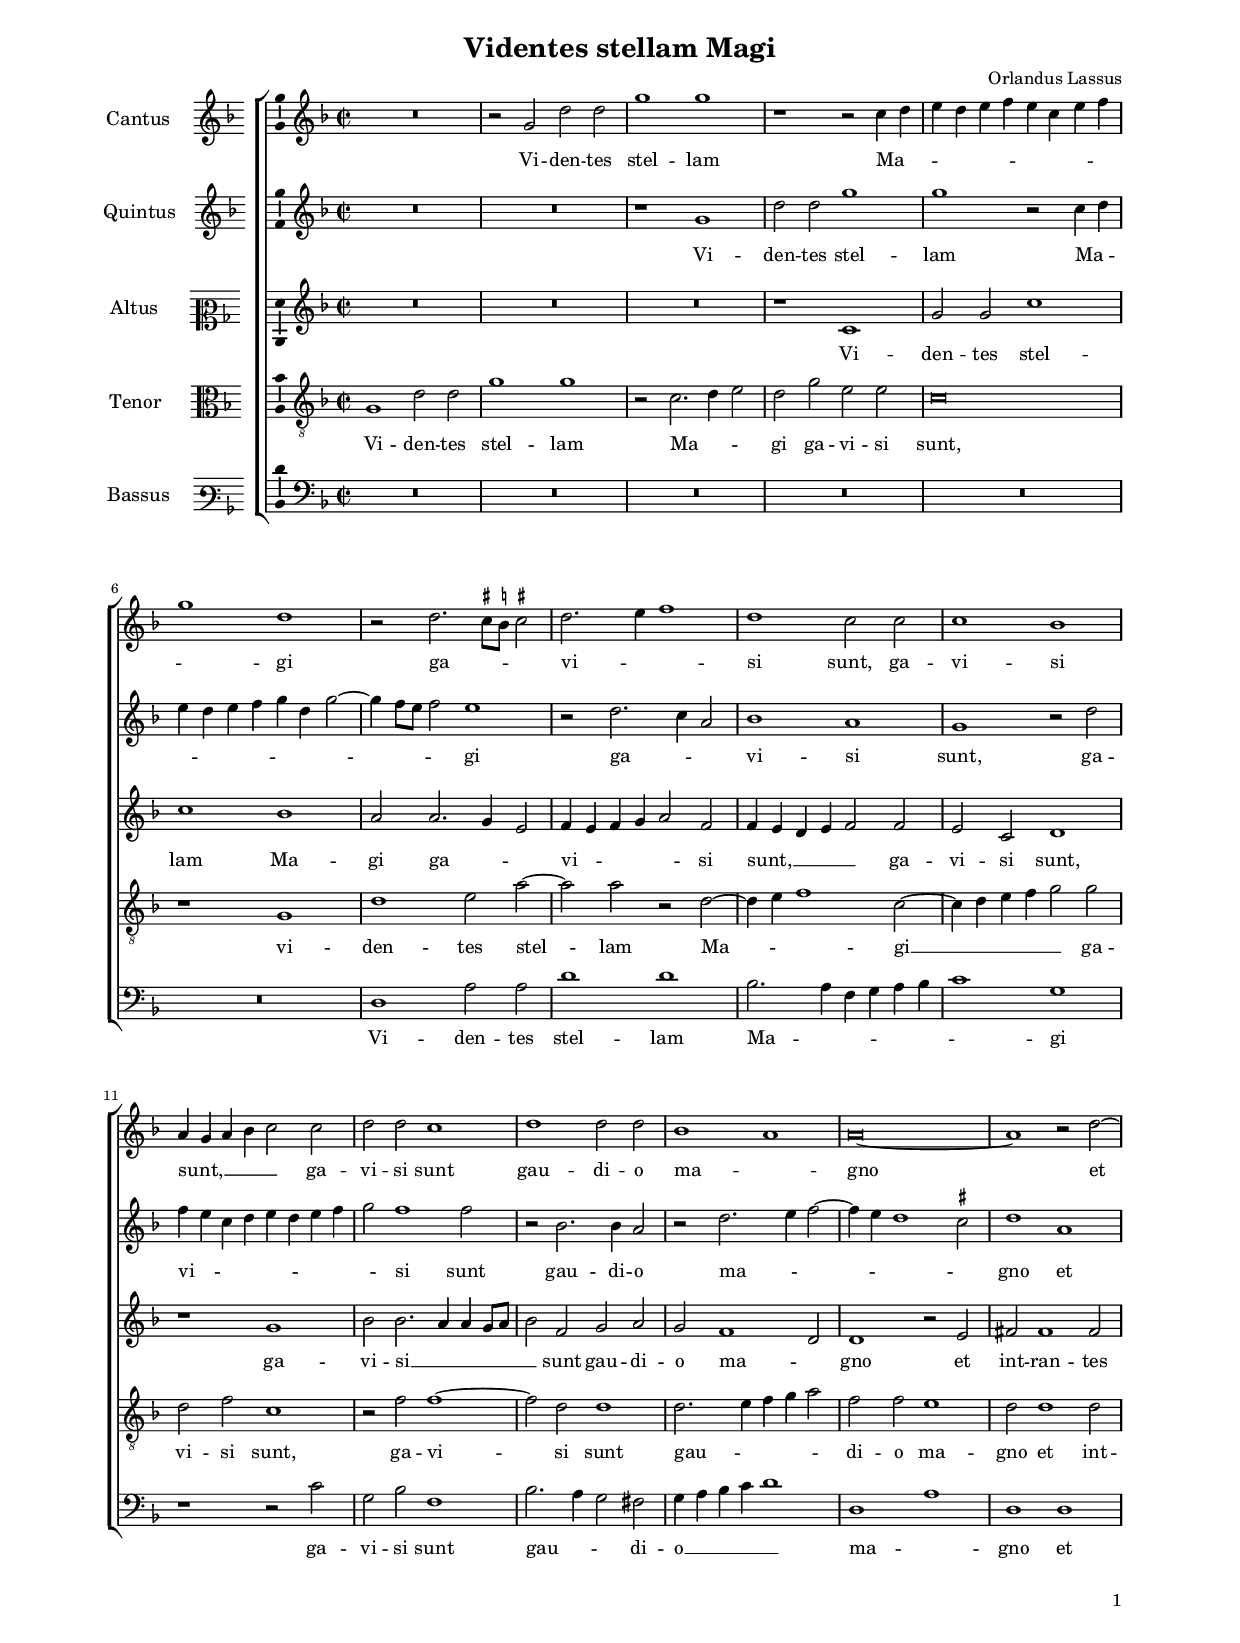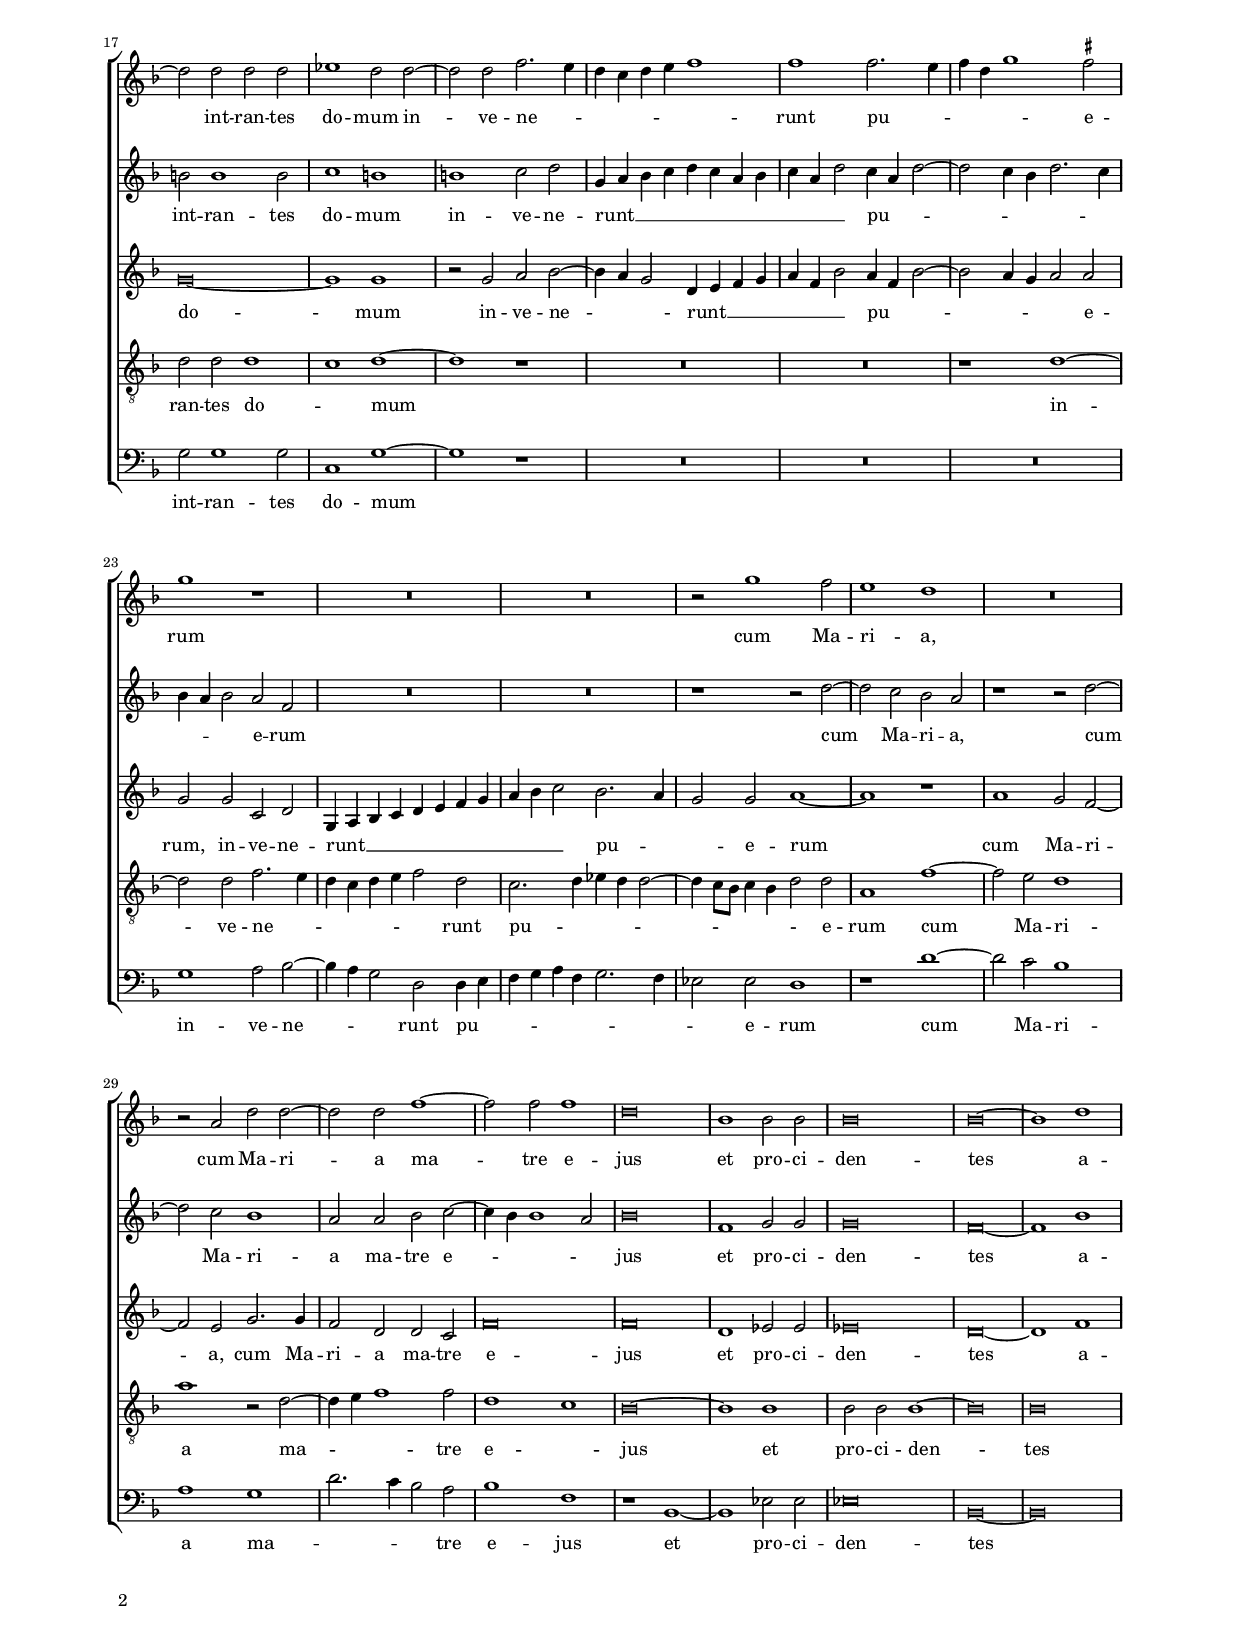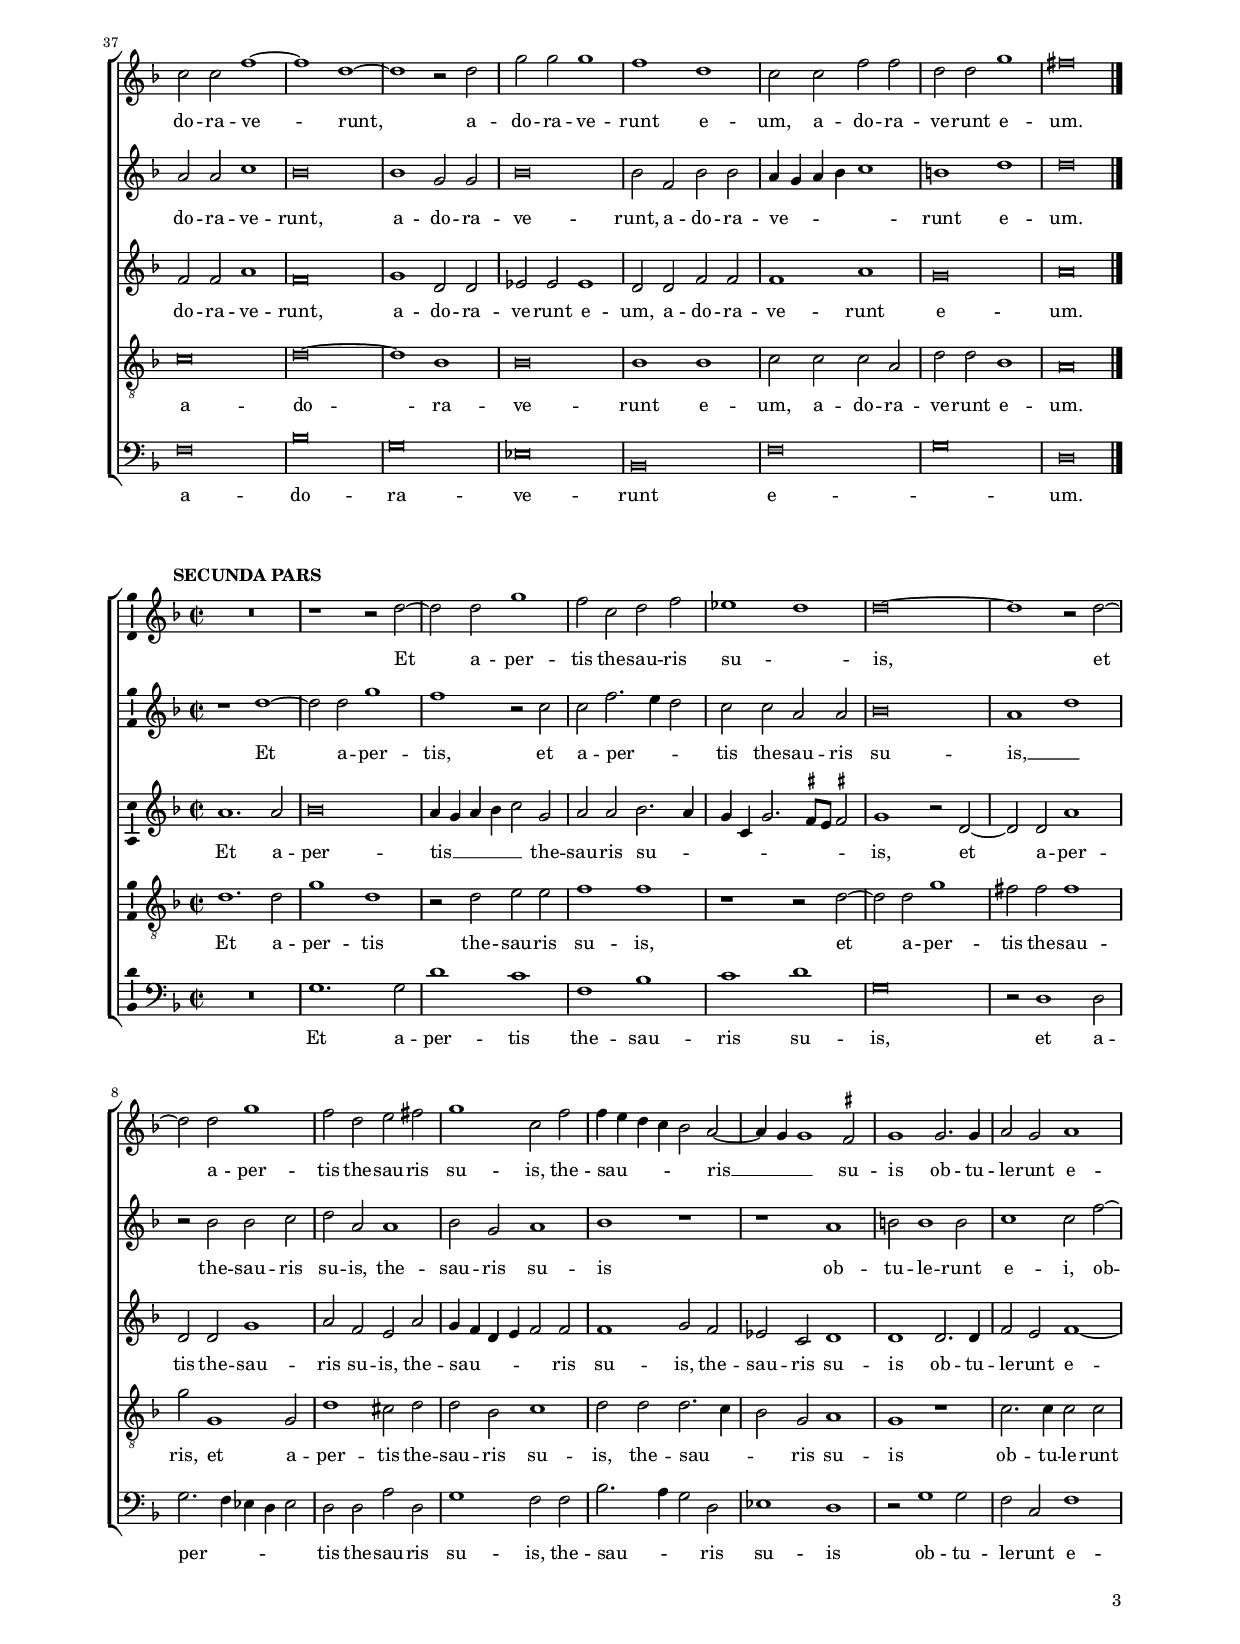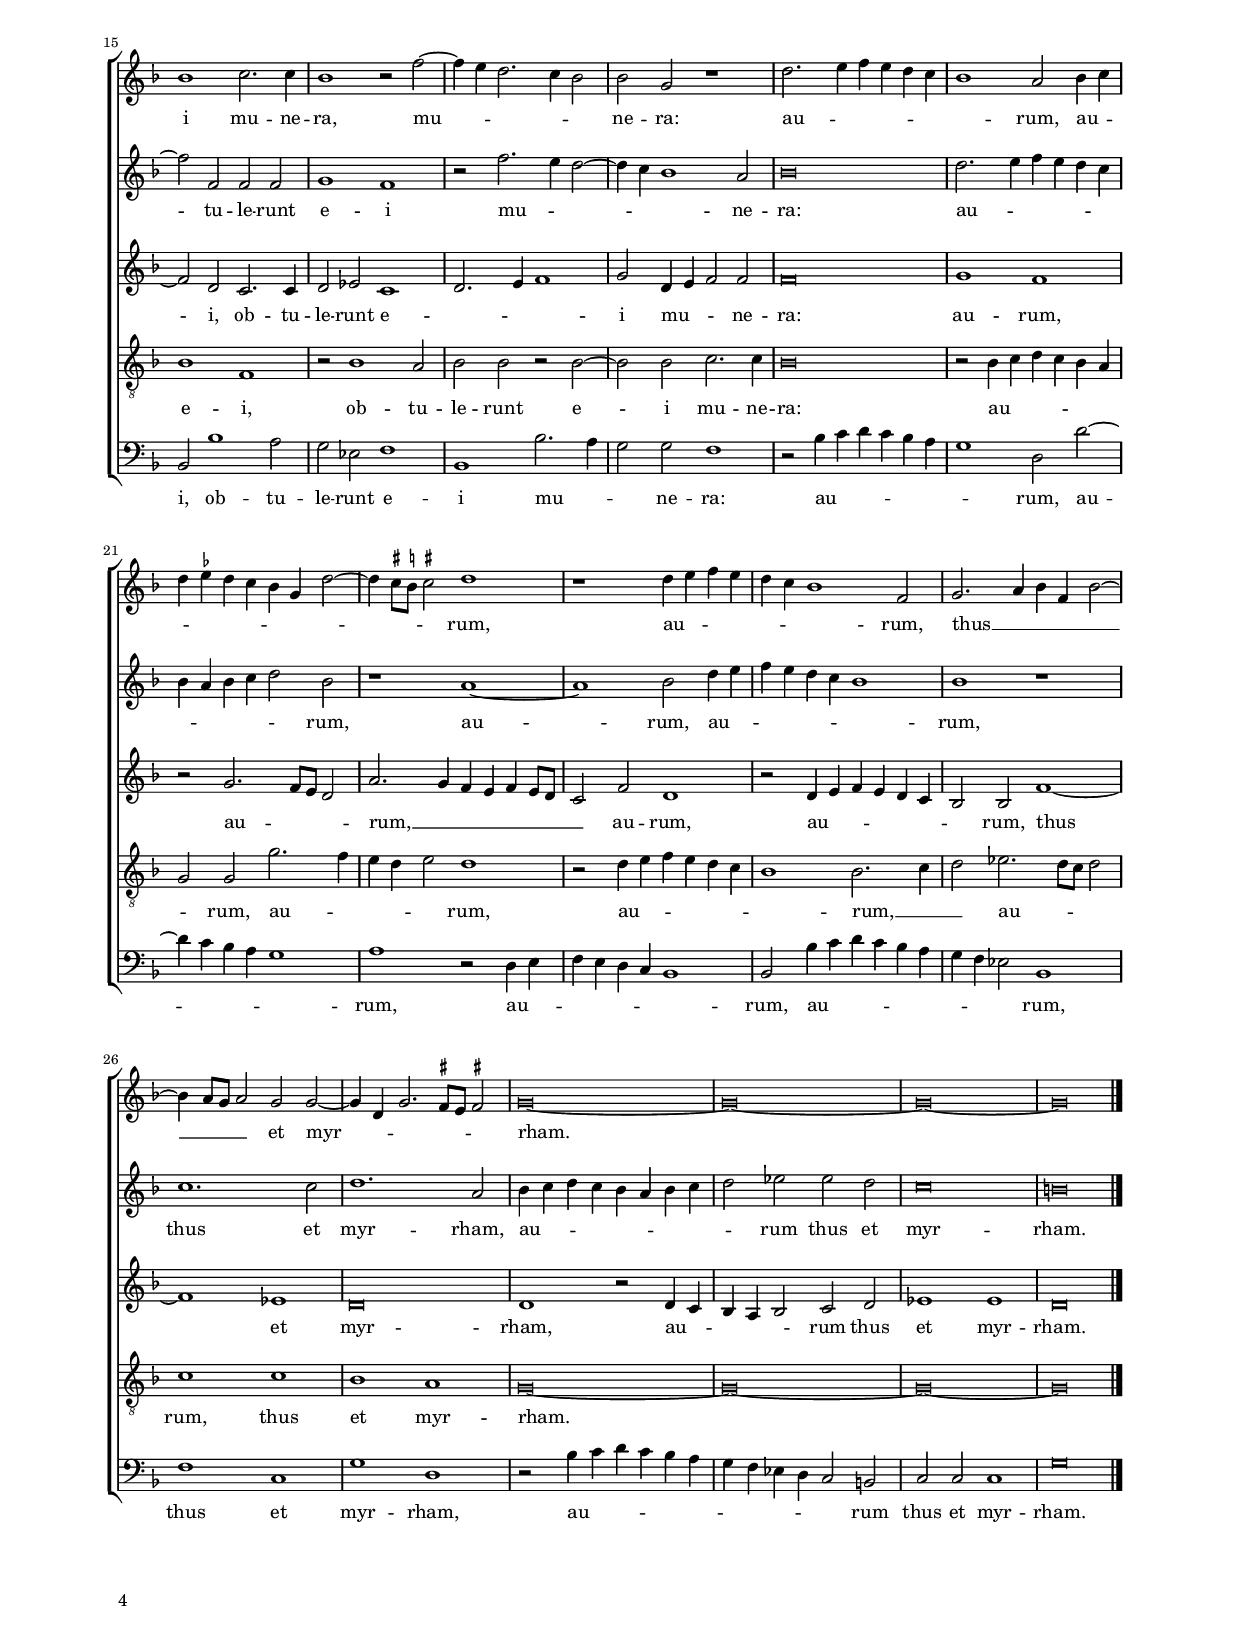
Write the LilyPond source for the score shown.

\header
{
  title="Videntes stellam Magi"
  composer="Orlandus Lassus"
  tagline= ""
}

\version "2.22.1"
\include "deutsch.ly"
#(set-global-staff-size 15)
% #(set-default-paper-size "letter")
#(ly:set-option 'point-and-click #f)

	
	ficta = { \once \set suggestAccidentals = ##t }
	
	forget = #(define-music-function (music) (ly:music?) #{
		\accidentalStyle forget
		$music
		\accidentalStyle default
		#})
	
	m = \melisma
	me = \melismaEnd


\paper
	{
	top-margin = 1.8 \cm
	bottom-margin = 1.2 \cm
	left-margin = 2 \cm
	right-margin = 2 \cm
	ragged-bottom = ##f
	ragged-last-bottom = ##t
	print-page-number = ##f
	score-system-spacing = #'((basic-distance . 16) (minimum-distance . 14) (padding . 5) (strechability . 150))
	system-system-spacing = #'((basic-distance . 16) (minimum-distance . 14) (padding . 5) (strechability . 150))
    oddFooterMarkup=\markup   \fill-line { "" \fromproperty #'page:page-number-string }
    evenFooterMarkup=\markup  \fill-line { \fromproperty #'page:page-number-string "" }
    last-bottom-spacing = #'((basic-distance . 12) (minimum-distance . 7) (padding . 4))
%	systems-per-page = 3
%   page-count = 4
%	min-systems-per-page = 3
	}

global = {
	\key f \major
	\time 2/2 \set Score.measureLength = #(ly:make-moment 2/1)
    \set Score.tempoHideNote = ##t
    \tempo 2 = 90
    \skip 1*2*44 \bar "|."
	}
	

incipitcantus = \markup { \score {
	{
	\set Staff.instrumentName = \markup { \fontsize #1 "Cantus" }
	\key f \major
	\clef violin
	s4 \bar ""
	}
	\layout  {
	raggedright = ##t
	indent = 1.8 \cm
	line-width = 2.5 \cm
	\context { \Staff \remove Time_signature_engraver }
	\override Staff.Clef.Y-extent = #'(0 . 0)
	}} \hspace #1 }
       
      
incipitquintus = \markup { \score {
	{
	\set Staff.instrumentName = \markup { \fontsize #1 "Quintus" }
	\key f \major
	\clef violin
	s4 \bar ""
	}
	\layout  {
	raggedright = ##t
	indent = 1.8 \cm
	line-width = 2.5 \cm
	\context { \Staff \remove Time_signature_engraver }
	\override Staff.Clef.Y-extent = #'(0 . 0)
	}} \hspace #1 }

      
incipitaltus = \markup { \score {
	{
	\set Staff.instrumentName = \markup { \fontsize #1 "Altus" }
	\key f \major
	\clef mezzosoprano
	s4 \bar ""
	}
	\layout  {
	raggedright = ##t
	indent = 1.8 \cm
	line-width = 2.5 \cm
	\context { \Staff \remove Time_signature_engraver }
	\override Staff.Clef.Y-extent = #'(0 . 0)
	}} \hspace #1 }


incipittenor = \markup { \score {
	{
	\set Staff.instrumentName = \markup { \fontsize #1 "Tenor" }
	\key f \major
	\clef alto
	s4 \bar ""
	}
	\layout  {
	raggedright = ##t
	indent = 1.8 \cm
	line-width = 2.5 \cm
	\context { \Staff \remove Time_signature_engraver }
	\override Staff.Clef.Y-extent = #'(0 . 0)
	}} \hspace #1 }
      
      
incipitbassus = \markup { \score {
	{
	\set Staff.instrumentName = \markup { \fontsize #1 "Bassus" }
	\key f \major
	\clef varbaritone
	s4 \bar ""
	}
	\layout  {
	raggedright = ##t
	indent = 1.8 \cm
	line-width = 2.5 \cm
	\context { \Staff \remove Time_signature_engraver }
	\override Staff.Clef.Y-extent = #'(0 . 0)
	}} \hspace #1 }


cantus =  \relative c''
	{
	R\breve
	r2 g d' d
	g1 g
	r1 r2 c,4 d |
%5
    e4 d e f e c e f
	g1 d
	r2 d2. \ficta cis8 \ficta h \ficta cis!2
	d2. e4 f1
	d1 c2 c |
%10
    c1 b
	a4 g a b c2 c
	d2 d c1
	d1 d2 d
	b1 a |
%15
    a\breve~
	a1 r2 d~
	d2 d d d
	es1 d2 d~
	d2 d f2. e4 |
%20
    d4 c d e f1
	f1 f2. e4
	f4 d g1 \ficta fis2
	g1 r
	R\breve |
%25
    R\breve
	r2 g1 f2
	e1 d
	R\breve
	r2 a d d~ |
%30
    d2 d f1~
	f2 f f1
	d\breve
	b1 b2 b
	b\breve |
%35
    b\breve~
	b1 d
	c2 c f1~
	f1 d~
	d1 r2 d |
%40
    g2 g g1
	f1 d
	c2 c f f
	d2 d g1
	fis\breve |
	}


quintus =  \relative c''
	{
	R\breve
	R\breve
	r1 g
	d'2 d g1
%5
	g1 r2 c,4 d |
	e4 d e f g d g2~
	g4 f8 e f2 e1
	r2 d2. c4 a2
	b1 a
%10
	g1 r2 d' |
	f4 e c d e d e f
	g2 f1 f2
	r2 b,2. b4 a2
	r2 d2. e4 f2~
%15
	f4 e d1 \ficta cis2 |
	d1 a
	h2 h1 h2
	c1 h
	h1 c2 d
%20
	g,4 a b c d c a b |
	c4 a d2 c4 a d2~
	d2 c4 b d2. c4
	b4 a b2 a f
	R\breve
%25
	R\breve |
	r1 r2 d'~
	d2 c b a
	r1 r2 d~
	d2 c b1
%30
	a2 a b c~ |
	c4 b b1 a2
	b\breve
	f1 g2 g
	g\breve
%35
	f\breve~ |
	f1 b
	a2 a c1
	b\breve
	b1 g2 g
%40
	b\breve |
	b2 f b b
	a4 g a b c1
	h1 d
	d\breve |
	}


altus =  \relative c'
	{
	R\breve
	R\breve
	R\breve
	r1 c
%5
	g'2 g c1 |
	c1 b
	a2 a2. g4 e2
	f4 e f g a2 f
	f4 e d e f2 f
%10
	e2 c d1 |
	r1 g
	b2 b2. a4 a g8 a
	b2 f g a
	g2 f1 d2
%15
	d1 r2 e |
	fis2 fis1 fis2
	g\breve~
	g1 g
	r2 g a b~
%20
	b4 a g2 d4 e f g |
	a4 f b2 a4 f b2~
	b2 a4 g a2 a
	g2 g c, d
	g,4 a b c d e f g
%25
	a4 b c2 b2. a4 |
	g2 g a1~
	a1 r
	a1 g2 f~
	f2 e g2. g4
%30
	f2 d d c |
	f\breve
	f\breve
	d1 es2 es
	es\breve
%35
	d\breve~ |
	d1 f
	f2 f a1
	f\breve
	g1 d2 d
%40
	es2 es es1 |
	d2 d f f
	f1 a
	g\breve
	a\breve |
	}


tenor  =  \relative c'
	{
	g1 d'2 d
	g1 g
	r2 c,2. d4 e2
	d2 g e e
%5
	c\breve |
	r1 g
	d'1 e2 a~
	a2 a r2 d,~
	d4 e f1 c2~
%10
	c4 d e f g2 g |
	d2 f c1
	r2 f f1~
	f2 d d1
	d2. e4 f g a2
%15
	f2 f e1 |
	d2 d1 d2
	d2 d d1
	c1 d~
	d1 r
%20
	R\breve |
	R\breve
	r1 d~
	d2 d f2. e4
	d4 c d e f2 d
%25
	c2. d4 es d d2~ |
	d4 c8 b c4 b d2 d
	a1 f'~
	f2 e d1
	a'1 r2 d,~
%30
	d4 e f1 f2 |
	d1 c
	b\breve~
	b1 b
	b2 b b1~
%35
	b\breve |
	b\breve
	c\breve
	d\breve~
	d1 b
%40
	b\breve |
	b1 b |
	c2 c c a
	d2 d b1
	a\breve |
	}


bassus  =  \relative c
	{
	R\breve
	R\breve
	R\breve
	R\breve
%5
	R\breve |
	R\breve
	d1 a'2 a
	d1 d
	b2. a4 f g a b
%10
	c1 g |
	r1 r2 c
	g2 b f1
	b2. a4 g2 fis
	g4 a b c d1
%15
	d,1 a' |
	d,1 d
	g2 g1 g2
	c,1 g'~
	g1 r
%20
	R\breve |
	R\breve
	R\breve
	g1 a2 b~
	b4 a g2 d d4 e
%25
	f4 g a f g2. f4 |
	es2 es d1
	r1 d'~
	d2 c b1
	a1 g
%30
	d'2. c4 b2 a |
	b1 f
	r1 b,~
	b1 es2 es
	es\breve
%35
	b\breve~ |
	b\breve
	f'\breve
	b\breve
	g\breve
%40
	es\breve |
	b\breve
	f'\breve
	g\breve
	d\breve |
	}


lyricscantus = \lyricmode {
	Vi -- den -- tes stel -- lam Ma -- _ _ _ _ _ _ _ _ _ _ gi ga -- _ _ _ vi -- _ _ si sunt,
        ga -- vi -- si sunt, __ _ _ _ _
        ga -- vi -- si sunt
        gau -- di -- o ma -- _ gno
        et int -- ran -- tes do -- mum
        in -- ve -- ne -- _ _ _ _ _ _ runt pu -- _ _ _ _ e -- rum
        cum Ma -- ri -- a,
        cum Ma -- ri -- a ma -- tre e -- jus
        et pro -- ci -- den -- tes a -- do -- ra -- ve -- runt,
        a -- do -- ra -- ve -- runt e -- um,
        a -- do -- ra -- ve -- runt e -- um.
	}


lyricsquintus = \lyricmode {
	Vi -- den -- tes stel -- lam Ma -- _ _ _ _ _ _ _ _ _ _ _ gi ga -- _ _ vi -- si sunt,
        ga -- vi -- _ _ _ _ _ _ _ _ si sunt
        gau -- di -- o ma -- _ _ _ _ _ gno
        et int -- ran -- tes do -- mum
        in -- ve -- ne -- runt __ _ _ _ _ _ _ _ _ _ _ pu -- _ _ _ _ _ _ _ _ _ e -- rum
        cum Ma -- ri -- a,
        cum Ma -- ri -- a ma -- tre e -- _ _ _ jus
        et pro -- ci -- den -- tes a -- do -- ra -- ve -- runt,
        a -- do -- ra -- ve -- runt,
        a -- do -- ra -- ve -- _ _ _ _ runt e -- um.
	}


lyricsaltus = \lyricmode {
	Vi -- den -- tes stel -- lam Ma -- gi ga -- _ _ vi -- _ _ _ _ si sunt, __ _ _ _ _
        ga -- vi -- si sunt,
        ga -- vi -- si __ _ _ _ _ _ sunt
        gau -- di -- o ma -- _ gno
        et int -- ran -- tes do -- mum
        in -- ve -- ne -- _ _ runt __ _ _ _ _ _ _ pu -- _ _ _ _ _ e -- rum,
        in -- ve -- ne -- runt __ _ _ _ _ _ _ _ _ _ _ pu -- _ _ e -- rum
        cum Ma -- ri -- a,
        cum Ma -- ri -- a ma -- tre e -- jus
        et pro -- ci -- den -- tes a -- do -- ra -- ve -- runt,
        a -- do -- ra -- ve -- runt e -- um,
        a -- do -- ra -- ve -- runt e -- um.
	}


lyricstenor = \lyricmode {
	Vi -- den -- tes stel -- lam Ma -- _ _ gi ga -- vi -- si sunt,
        vi -- den -- tes stel -- lam Ma -- _ _ gi __ _ _ _ _ ga -- vi -- si sunt,
        ga -- vi -- si sunt
        gau -- _ _ _ _ di -- o ma -- gno
        et int -- ran -- tes do -- _ mum
        in -- ve -- ne -- _ _ _ _ _ _ runt pu -- _ _ _ _ _ _ _ _ _ e -- rum
        cum Ma -- ri -- a ma -- _ _ tre e -- _ jus
        et pro -- ci -- den -- tes a -- do -- ra -- ve -- runt e -- um,
        a -- do -- ra -- ve -- runt e -- um.
	}


lyricsbassus = \lyricmode {
	Vi -- den -- tes stel -- lam Ma -- _ _ _ _ _ _ gi ga -- vi -- si sunt
        gau -- _ _ di -- o __ _ _ _ _ ma -- _ gno
        et int -- ran -- tes do -- mum
        in -- ve -- ne -- _ _ runt pu -- _ _ _ _ _ _ _ _ e -- rum
        cum Ma -- ri -- a ma -- _ _ _ tre e -- jus
        et pro -- ci -- den -- tes a -- do -- ra -- ve -- runt e -- _ um.
	}


\score
{  
    \transpose c c {
	\new ChoirStaff \with { \override StaffGrouper.staff-staff-spacing.basic-distance = #12 }
	<<

	\new Staff << \global
	\new Voice="v1" {
		\set Staff.instrumentName=\incipitcantus
		\set Staff.midiInstrument = "reed organ"
		\clef violin
		\cantus }
	\new Lyrics \lyricsto "v1" {\lyricscantus }
	>>


	\new Staff << \global
	\new Voice="v5" {
		\set Staff.instrumentName=\incipitquintus
		\set Staff.midiInstrument = "reed organ"
		\clef violin
		\quintus}
	\new Lyrics \lyricsto "v5" {\lyricsquintus }
	>>


	\new Staff << \global
	\new Voice="v2" {
		\set Staff.instrumentName=\incipitaltus
		\set Staff.midiInstrument = "reed organ"
        \clef violin % "G_8"
		\altus}
	\new Lyrics \lyricsto "v2" {\lyricsaltus }
	>>


	\new Staff << \global
	\new Voice="v3" {
		\set Staff.instrumentName=\incipittenor
		\set Staff.midiInstrument = "reed organ"
		\clef "G_8"
		\tenor }
	\new Lyrics \lyricsto "v3" {\lyricstenor }
	>>


	\new Staff << \global
	\new Voice="v4" {
		\set Staff.instrumentName=\incipitbassus
		\set Staff.midiInstrument = "reed organ"
		\clef bass
		\bassus }
	\new Lyrics \lyricsto "v4" {\lyricsbassus}
	>>

	>>
	} % transpose

	\layout
	{
	indent = 2.5 \cm
	\context { \Staff \override TimeSignature.break-visibility = #end-of-line-invisible }
	\context { \Lyrics \override VerticalAxisGroup.nonstaff-relatedstaff-spacing.padding = #1.4 }
%	\context { \Lyrics \override LyricText.font-size = #1 }
	\context { \Staff \consists "Ambitus_engraver" }
	\context { \Score \override BarNumber.padding = #2 }
	\context { \Voice \override NoteHead.style = #'baroque }
	}


\midi
	{
	}

}

%%%%%%%%%%%%%%%%%%%%  SECUNDA PARS %%%%%%%%%%%%%%%%%%%%


global = {
	\key f \major
	\time 2/2 \set Score.measureLength = #(ly:make-moment 2/1)
    \set Score.tempoHideNote = ##t
    \tempo 2 = 90
    \skip 1*2*31 \bar "|."
	}


cantus =  \relative c''
	{
	R\breve
	r1 r2 d~
	d2 d g1
	f2 c d f
%5
	es1 d |
	d\breve~
	d1 r2 d~
	d2 d g1
	f2 d e fis
%10
	g1 c,2 f |
	f4 e d c b2 a~
	a4 g g1 \ficta fis2
	g1 g2. g4
	a2 g a1
%15
	b1 c2. c4 |
	b1 r2 f'~
	f4 e d2. c4 b2
	b2 g r1
	d'2. e4 f e d c
%20
	b1 a2 b4 c |
	d4 \ficta es d c b g d'2~
	d4 \ficta cis8 \ficta h \ficta cis!2 d1
	r1 d4 e f e
	d4 c b1 f2
%25
	g2. a4 b4 f b2~ |
	b4 a8 g a2 g g~
	g4 d g2. \ficta fis8 e \ficta fis!2
	g\breve~
	g\breve~
%30
	g\breve~ |
	g\breve |
	}


quintus =  \relative c''
	{
	r1 d~
	d2 d g1
	f1 r2 c
	c2 f2. e4 d2
%5
	c2 c a a |
	b\breve
	a1 d
	r2 b b c
	d2 a a1
%10
	b2 g a1 |
	b1 r
	r1 a
	h2 h1 h2
	c1 c2 f~
%15
	f2 f, f f |
	g1 f
	r2 f'2. e4 d2~
	d4 c b1 a2
	b\breve
%20
	d2. e4 f e d c |
	b4 a b c d2 b
	r1 a~
	a1 b2 d4 e
	f4 e d c b1
%25
	b1 r |
	c1. c2
	d1. a2
	b4 c d c b a b c
	d2 es es d
%30
	c\breve |
	h\breve |
	}


altus =  \relative c'
	{
	a'1. a2
	b\breve
	a4 g a b c2 g
	a2 a b2. a4
%5
	g4 c, g'2. \ficta fis8 e \ficta fis!2 |
	g1 r2 d~
	d2 d a'1
	d,2 d g1
	a2 f e a
%10
	g4 f d e f2 f |
	f1 g2 f
	es2 c d1
	d1 d2. d4
	f2 e f1~
%15
	f2 d c2. c4 |
	d2 es c1
	d2. e4 f1
	g2 d4 e f2 f
	f\breve
%20
	g1 f |
	r2 g2. f8 e d2
	a'2. g4 f e f e8 d
	c2 f d1
	r2 d4 e f e d c
%25
	b2 b f'1~ |
	f1 es
	d\breve
	d1 r2 d4 c
	b4 a b2 c d
%30
	es1 es |
	d\breve |
	}


tenor  =  \relative c'
	{
	d1. d2
	g1 d
	r2 d e e
	f1 f
%5
	r1 r2 d~ |
	d2 d g1
	fis2 fis fis1
	g2 g,1 g2
	d'1 cis2 d
%10
	d2 b c1 |
	d2 d d2. c4
	b2 g a1
	g1 r
	c2. c4 c2 c
%15
	b1 f |
	r2 b1 a2
	b2 b r b~
	b2 b c2. c4
	b\breve
%20
	r2 b4 c d c b a |
	g2 g g'2. f4
	e4 d e2 d1
	r2 d4 e f e d c
	b1 b2. c4
%25
	d2 es2. d8 c d2 |
	c1 c
	b1 a
	g\breve~
        g\breve~
%30
        g\breve~
        g\breve |
	}


bassus  =  \relative c
	{
	R\breve
	g'1. g2
	d'1 c
	f,1 b
%5
	c1 d |
	g,\breve
	r2 d1 d2
	g2. f4 es d es2
	d2 d a' d,
%10
	g1 f2 f |
	b2. a4 g2 d
	es1 d
	r2 g1 g2
	f2 c f1
%15
	b,2 b'1 a2 |
	g2 es f1
	b,1 b'2. a4
	g2 g f1
	r2 b4 c d c b a
%20
	g1 d2 d'~ |
	d4 c b a g1
	a1 r2 d,4 e
	f4 e d c b1
	b2 b'4 c d c b a
%25
	g4 f es2 b1 |
	f'1 c
	g'1 d
	r2 b'4 c d c b a
	g4 f es d c2 h
%30
	c2 c c1 |
	g'\breve |
	}


lyricscantus = \lyricmode {
	Et a -- per -- tis the -- sau -- ris su -- _ is,
        et a -- per -- tis the -- sau -- ris su -- is,
        the -- sau -- _ _ _ _ ris __ _ _ su -- is
        ob -- tu -- le -- runt e -- i mu -- ne -- ra,
        mu -- _ _ _ _ ne -- ra:
        au -- _ _ _ _ _ _ rum,
        au -- _ _ _ _ _ _ _ _ _ _ _ rum,
        au -- _ _ _ _ _ _ rum,
        thus __ _ _ _ _ _ _ _ et myr -- _ _ _ _ _ rham.
	}


lyricsquintus = \lyricmode {
	Et a -- per -- tis,
        et a -- per -- _ _ tis the -- sau -- ris su -- is, __ _
        the -- sau -- ris su -- is,
        the -- sau -- ris su -- is
        ob -- tu -- le -- runt e -- i,
        ob -- tu -- le -- runt e -- i
        mu -- _ _ _ _ ne -- ra:
        au -- _ _ _ _ _ _ _ _ _ _ rum,
        au -- rum,
        au -- _ _ _ _ _ _ rum,
        thus et myr -- rham,
        au -- _ _ _ _ _ _ _ _ rum
        thus et myr -- rham.
	}


lyricsaltus = \lyricmode {
	Et a -- per -- tis __ _ _ _ _ the -- sau -- ris su -- _ _ _ _ _ _ _ is,
        et a -- per -- tis the -- sau -- ris su -- is,
        the -- sau -- _ _ _ _ ris su -- is,
        the -- sau -- ris su -- is
        ob -- tu -- le -- runt e -- i,
        ob -- tu -- le -- runt e -- _ _ _ i
        mu -- _ _ ne -- ra:
        au -- rum,
        au -- _ _ _ rum, __ _ _ _ _ _ _ _ 
        au -- rum,
        au -- _ _ _ _ _ _ rum,
        thus et myr -- rham,
        au -- _ _ _ _ rum
        thus et myr -- rham.
	}


lyricstenor = \lyricmode {
	Et a -- per -- tis the -- sau -- ris su -- is,
        et a -- per -- tis the -- sau -- ris,
        et a -- per -- tis the -- sau -- ris su -- is,
        the -- sau -- _ _ ris su -- is
        ob -- tu -- le -- runt e -- i,
        ob -- tu -- le -- runt e -- i
        mu -- ne -- ra:
        au -- _ _ _ _ _ _ rum,
        au -- _ _ _ _ rum,
        au -- _ _ _ _ _ _ rum, __ _ _ 
        au -- _ _ _ rum,
        thus et myr -- rham.
	}


lyricsbassus = \lyricmode {
	Et a -- per -- tis the -- sau -- ris su -- is,
        et a -- per -- _ _ _ _ tis the -- sau -- ris su -- is,
        the -- sau -- _ _ ris su -- is
        ob -- tu -- le -- runt e -- i,
        ob -- tu -- le -- runt e -- i
        mu -- _ _ ne -- ra:
        au -- _ _ _ _ _ _ rum,
        au -- _ _ _ _ rum,
        au -- _ _ _ _ _ _ rum,
        au -- _ _ _ _ _ _ _ _ rum,
        thus et myr -- rham,
        au -- _ _ _ _ _ _ _ _ _ _ rum
        thus et myr -- rham.
	}


\score
	{  
	\transpose c c {
	\new ChoirStaff \with { \override StaffGrouper.staff-staff-spacing.basic-distance = #12 }
	<<

	\new Staff <<\global
	\new Voice="v1" {
	  %\set Staff.instrumentName=Cantus
		\set Staff.midiInstrument = "reed organ"
		\clef violin
		\cantus }
	\new Lyrics \lyricsto "v1" {\lyricscantus }
	>>


	\new Staff << \global
	\new Voice="v5" {
	  %\set Staff.instrumentName=Quintus
		\set Staff.midiInstrument = "reed organ"
		\clef violin
		\quintus}
	\new Lyrics \lyricsto "v5" {\lyricsquintus }
	>>


	\new Staff << \global
	\new Voice="v2" {
	  %\set Staff.instrumentName=Altus
		\set Staff.midiInstrument = "reed organ"
        \clef violin % "G_8"
		\altus}
	\new Lyrics \lyricsto "v2" {\lyricsaltus }
	>>


	\new Staff <<\global
	\new Voice="v3" {
	  %\set Staff.instrumentName=Tenor
		\set Staff.midiInstrument = "reed organ"
		\clef "G_8"
		\tenor }
	\new Lyrics \lyricsto "v3" {\lyricstenor }
	>>


	\new Staff <<\global
	\new Voice="v4" {
	  %\set Staff.instrumentName=Bassus
		\set Staff.midiInstrument = "reed organ"
		\clef bass
		\bassus }
	\new Lyrics \lyricsto "v4" {\lyricsbassus}
	>>
	
	>>
	} % transpose

	\layout
	{
	indent = 0 \cm
	\context { \Staff \override TimeSignature.break-visibility = #end-of-line-invisible }
	\context { \Lyrics \override VerticalAxisGroup.nonstaff-relatedstaff-spacing.padding = #1.4 }
%	\context { \Lyrics \override LyricText.font-size = #1 }
	\context { \Staff \consists "Ambitus_engraver" }
	\context { \Score \override BarNumber.padding = #2 }
	\context { \Voice \override NoteHead.style = #'baroque }
	}

    \header { piece = \markup { \raise #2 \hspace # 7 \bold "SECUNDA PARS"} }

\midi
	{
	}
	
}

% EOF
